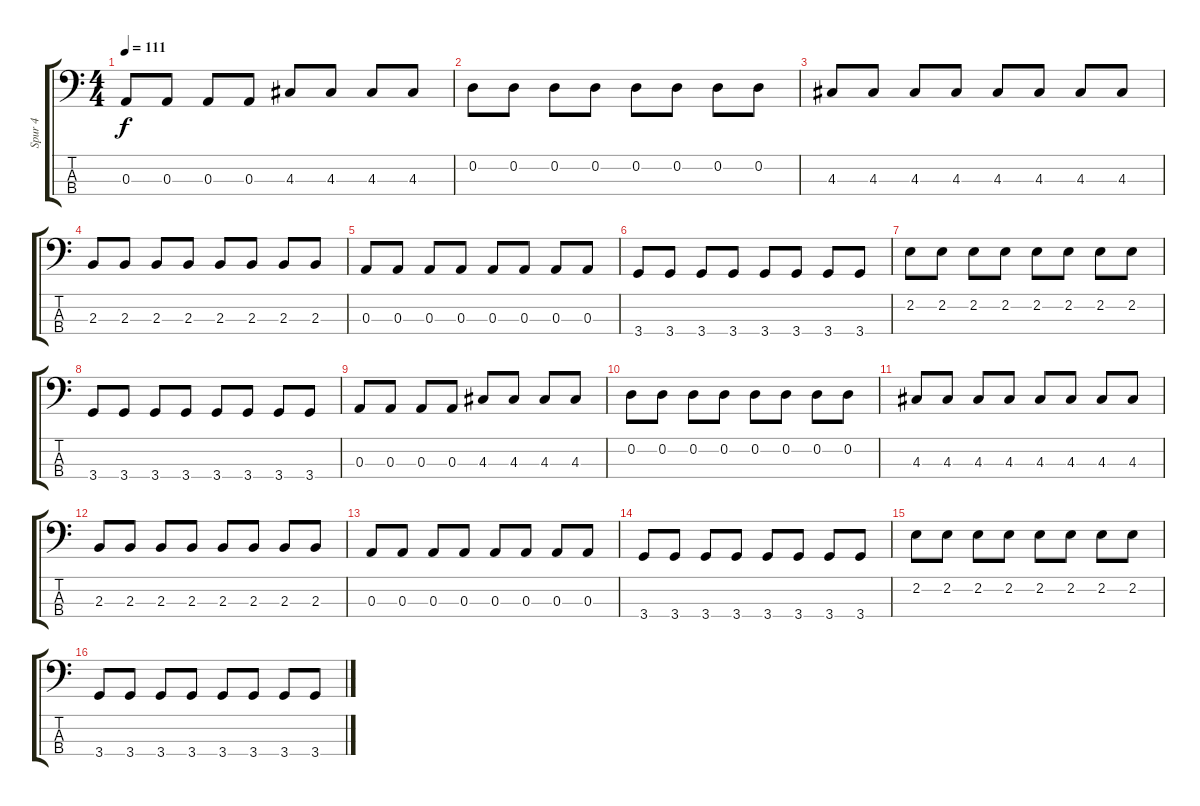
\track ("Spur 4" "Spur 4") {instrument electricbassfinger}
\staff {score tabs}
\tuning (G2 D2 A1 E1) {hide}
\ts (4 4)
\tempo 111
\clef f4
\ks c
0.3.8{dy f} 0.3.8 0.3.8 0.3.8 4.3.8 4.3.8 4.3.8 4.3.8 |
0.2.8 0.2.8 0.2.8 0.2.8 0.2.8 0.2.8 0.2.8 0.2.8 |
4.3.8 4.3.8 4.3.8 4.3.8 4.3.8 4.3.8 4.3.8 4.3.8 |
2.3.8 2.3.8 2.3.8 2.3.8 2.3.8 2.3.8 2.3.8 2.3.8 |
0.3.8 0.3.8 0.3.8 0.3.8 0.3.8 0.3.8 0.3.8 0.3.8 |
3.4.8 3.4.8 3.4.8 3.4.8 3.4.8 3.4.8 3.4.8 3.4.8 |
2.2.8 2.2.8 2.2.8 2.2.8 2.2.8 2.2.8 2.2.8 2.2.8 |
3.4.8 3.4.8 3.4.8 3.4.8 3.4.8 3.4.8 3.4.8 3.4.8 |
0.3.8 0.3.8 0.3.8 0.3.8 4.3.8 4.3.8 4.3.8 4.3.8 |
0.2.8 0.2.8 0.2.8 0.2.8 0.2.8 0.2.8 0.2.8 0.2.8 |
4.3.8 4.3.8 4.3.8 4.3.8 4.3.8 4.3.8 4.3.8 4.3.8 |
2.3.8 2.3.8 2.3.8 2.3.8 2.3.8 2.3.8 2.3.8 2.3.8 |
0.3.8 0.3.8 0.3.8 0.3.8 0.3.8 0.3.8 0.3.8 0.3.8 |
3.4.8 3.4.8 3.4.8 3.4.8 3.4.8 3.4.8 3.4.8 3.4.8 |
2.2.8 2.2.8 2.2.8 2.2.8 2.2.8 2.2.8 2.2.8 2.2.8 |
3.4.8 3.4.8 3.4.8 3.4.8 3.4.8 3.4.8 3.4.8 3.4.8
